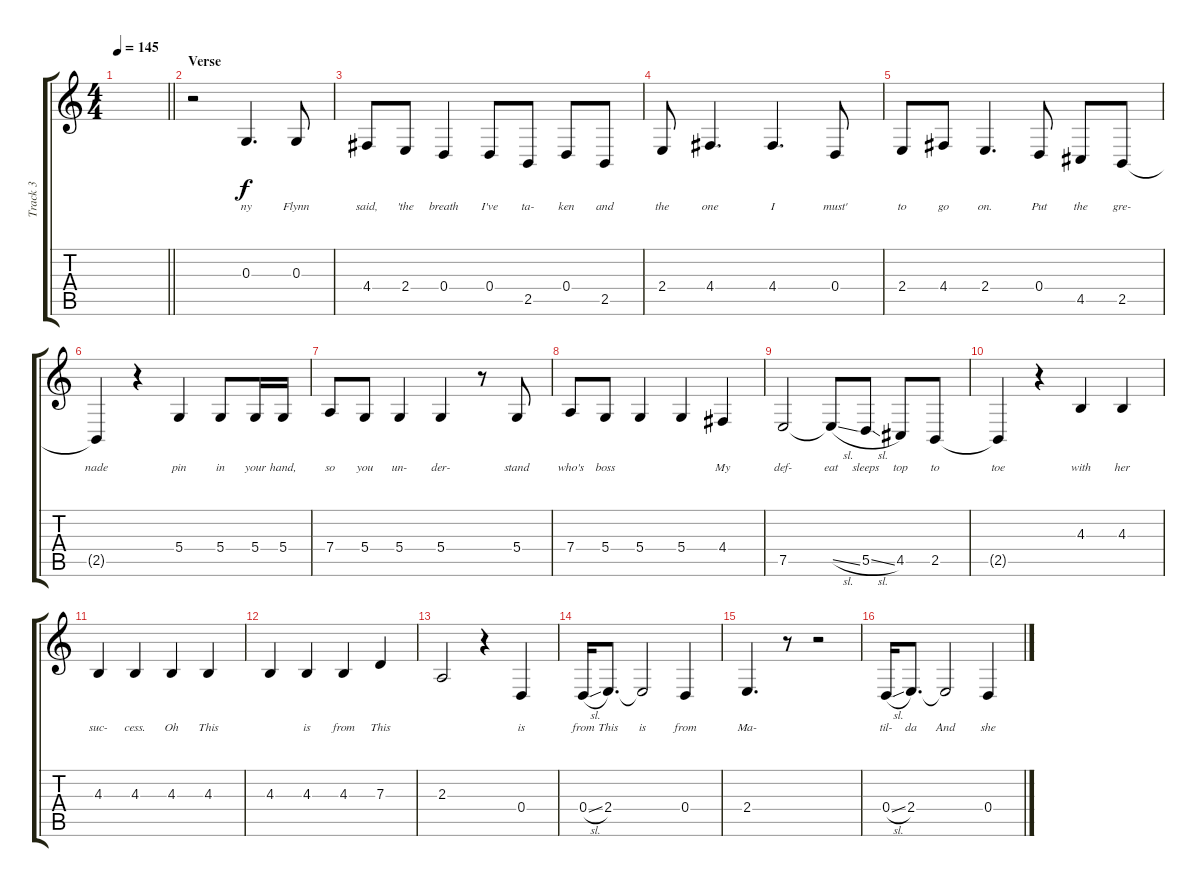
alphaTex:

\track ("Track 3" "Track 3") {instrument tenorsax}
\staff {score tabs}
\tuning (E4 B3 G3 D3 A2 E2) {hide}
\ts (4 4)
\tempo 145
\clef g2
\barLineRight lightlight
\ks c
|
\section ("" "Verse")
r.2 0.3.4{d lyrics (0 "ny") lyrics (1 "") lyrics (2 "") lyrics (3 "") lyrics (4 "")} 0.3.8{lyrics (0 "Flynn") lyrics (1 "") lyrics (2 "") lyrics (3 "") lyrics (4 "")} |
4.4.8{lyrics (0 "said,") lyrics (1 "") lyrics (2 "") lyrics (3 "") lyrics (4 "")} 2.4.8{lyrics (0 "'the") lyrics (1 "") lyrics (2 "") lyrics (3 "") lyrics (4 "")} 0.4.4{lyrics (0 "breath") lyrics (1 "") lyrics (2 "") lyrics (3 "") lyrics (4 "")} 0.4.8{lyrics (0 "I've") lyrics (1 "") lyrics (2 "") lyrics (3 "") lyrics (4 "")} 2.5.8{lyrics (0 "ta-") lyrics (1 "") lyrics (2 "") lyrics (3 "") lyrics (4 "")} 0.4.8{lyrics (0 "ken") lyrics (1 "") lyrics (2 "") lyrics (3 "") lyrics (4 "")} 2.5.8{lyrics (0 "and") lyrics (1 "") lyrics (2 "") lyrics (3 "") lyrics (4 "")} |
2.4.8{lyrics (0 "the") lyrics (1 "") lyrics (2 "") lyrics (3 "") lyrics (4 "")} 4.4.4{d lyrics (0 "one") lyrics (1 "") lyrics (2 "") lyrics (3 "") lyrics (4 "")} 4.4.4{d lyrics (0 "I") lyrics (1 "") lyrics (2 "") lyrics (3 "") lyrics (4 "")} 0.4.8{lyrics (0 "must'") lyrics (1 "") lyrics (2 "") lyrics (3 "") lyrics (4 "")} |
2.4.8{lyrics (0 "to") lyrics (1 "") lyrics (2 "") lyrics (3 "") lyrics (4 "")} 4.4.8{lyrics (0 "go") lyrics (1 "") lyrics (2 "") lyrics (3 "") lyrics (4 "")} 2.4.4{d lyrics (0 "on.") lyrics (1 "") lyrics (2 "") lyrics (3 "") lyrics (4 "")} 0.4.8{lyrics (0 "Put") lyrics (1 "") lyrics (2 "") lyrics (3 "") lyrics (4 "")} 4.5.8{lyrics (0 "the") lyrics (1 "") lyrics (2 "") lyrics (3 "") lyrics (4 "")} 2.5.8{lyrics (0 "gre-") lyrics (1 "") lyrics (2 "") lyrics (3 "") lyrics (4 "")} |
2.5{t}.4{lyrics (0 "nade") lyrics (1 "") lyrics (2 "") lyrics (3 "") lyrics (4 "")} r.4 5.4.4{lyrics (0 "pin") lyrics (1 "") lyrics (2 "") lyrics (3 "") lyrics (4 "")} 5.4.8{lyrics (0 "in") lyrics (1 "") lyrics (2 "") lyrics (3 "") lyrics (4 "")} 5.4.16{lyrics (0 "your") lyrics (1 "") lyrics (2 "") lyrics (3 "") lyrics (4 "")} 5.4.16{lyrics (0 "hand,") lyrics (1 "") lyrics (2 "") lyrics (3 "") lyrics (4 "")} |
7.4.8{lyrics (0 "so") lyrics (1 "") lyrics (2 "") lyrics (3 "") lyrics (4 "")} 5.4.8{lyrics (0 "you") lyrics (1 "") lyrics (2 "") lyrics (3 "") lyrics (4 "")} 5.4.4{lyrics (0 "un-") lyrics (1 "") lyrics (2 "") lyrics (3 "") lyrics (4 "")} 5.4.4{lyrics (0 "der-") lyrics (1 "") lyrics (2 "") lyrics (3 "") lyrics (4 "")} r.8 5.4.8{lyrics (0 "stand") lyrics (1 "") lyrics (2 "") lyrics (3 "") lyrics (4 "")} |
7.4.8{lyrics (0 "who's") lyrics (1 "") lyrics (2 "") lyrics (3 "") lyrics (4 "")} 5.4.8{lyrics (0 "boss") lyrics (1 "") lyrics (2 "") lyrics (3 "") lyrics (4 "")} 5.4.4{lyrics (0 "") lyrics (1 "") lyrics (2 "") lyrics (3 "") lyrics (4 "")} 5.4.4{lyrics (0 "") lyrics (1 "") lyrics (2 "") lyrics (3 "") lyrics (4 "")} 4.4.4{lyrics (0 "My") lyrics (1 "") lyrics (2 "") lyrics (3 "") lyrics (4 "")} |
7.5.2{lyrics (0 "def-") lyrics (1 "") lyrics (2 "") lyrics (3 "") lyrics (4 "")} 7.5{sl t}.8{lyrics (0 "eat") lyrics (1 "") lyrics (2 "") lyrics (3 "") lyrics (4 "")} 5.5{sl}.8{lyrics (0 "sleeps") lyrics (1 "") lyrics (2 "") lyrics (3 "") lyrics (4 "")} 4.5.8{lyrics (0 "top") lyrics (1 "") lyrics (2 "") lyrics (3 "") lyrics (4 "")} 2.5.8{lyrics (0 "to") lyrics (1 "") lyrics (2 "") lyrics (3 "") lyrics (4 "")} |
2.5{t}.4{lyrics (0 "toe") lyrics (1 "") lyrics (2 "") lyrics (3 "") lyrics (4 "")} r.4 4.3.4{lyrics (0 "with") lyrics (1 "") lyrics (2 "") lyrics (3 "") lyrics (4 "")} 4.3.4{lyrics (0 "her") lyrics (1 "") lyrics (2 "") lyrics (3 "") lyrics (4 "")} |
4.3.4{lyrics (0 "suc-") lyrics (1 "") lyrics (2 "") lyrics (3 "") lyrics (4 "")} 4.3.4{lyrics (0 "cess.") lyrics (1 "") lyrics (2 "") lyrics (3 "") lyrics (4 "")} 4.3.4{lyrics (0 "Oh") lyrics (1 "") lyrics (2 "") lyrics (3 "") lyrics (4 "")} 4.3.4{lyrics (0 "This") lyrics (1 "") lyrics (2 "") lyrics (3 "") lyrics (4 "")} |
4.3.4{lyrics (0 "") lyrics (1 "") lyrics (2 "") lyrics (3 "") lyrics (4 "")} 4.3.4{lyrics (0 "is") lyrics (1 "") lyrics (2 "") lyrics (3 "") lyrics (4 "")} 4.3.4{lyrics (0 "from") lyrics (1 "") lyrics (2 "") lyrics (3 "") lyrics (4 "")} 7.3.4{lyrics (0 "This") lyrics (1 "") lyrics (2 "") lyrics (3 "") lyrics (4 "")} |
2.3.2{lyrics (0 "") lyrics (1 "") lyrics (2 "") lyrics (3 "") lyrics (4 "")} r.4 0.4.4{lyrics (0 "is") lyrics (1 "") lyrics (2 "") lyrics (3 "") lyrics (4 "")} |
0.4{sl}.16{lyrics (0 "from") lyrics (1 "") lyrics (2 "") lyrics (3 "") lyrics (4 "")} 2.4.8{d lyrics (0 "This") lyrics (1 "") lyrics (2 "") lyrics (3 "") lyrics (4 "")} 2.4{t}.2{lyrics (0 "is") lyrics (1 "") lyrics (2 "") lyrics (3 "") lyrics (4 "")} 0.4.4{lyrics (0 "from") lyrics (1 "") lyrics (2 "") lyrics (3 "") lyrics (4 "")} |
2.4.4{d lyrics (0 "Ma-") lyrics (1 "") lyrics (2 "") lyrics (3 "") lyrics (4 "")} r.8 r.2 |
0.4{sl}.16{lyrics (0 "til-") lyrics (1 "") lyrics (2 "") lyrics (3 "") lyrics (4 "")} 2.4.8{d lyrics (0 "da") lyrics (1 "") lyrics (2 "") lyrics (3 "") lyrics (4 "")} 2.4{t}.2{lyrics (0 "And") lyrics (1 "") lyrics (2 "") lyrics (3 "") lyrics (4 "")} 0.4.4{lyrics (0 "she") lyrics (1 "") lyrics (2 "") lyrics (3 "") lyrics (4 "")}
